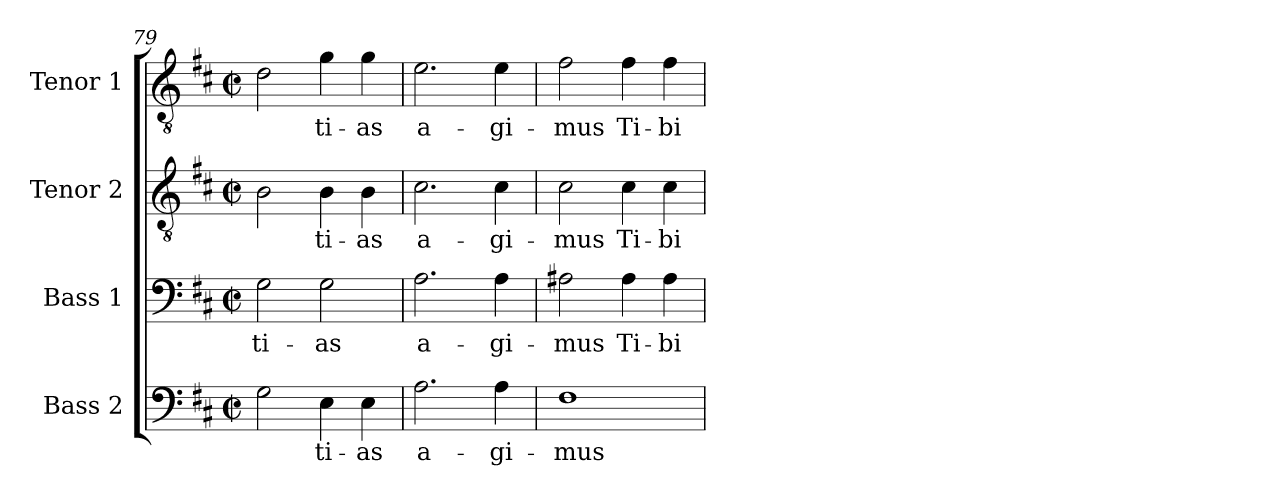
**kern	**text	**kern	**text	**kern	**text	**kern	**text
*part4	*part4	*part3	*part3	*part2	*part2	*part1	*part1
*staff4	*staff4	*staff3	*staff3	*staff2	*staff2	*staff1	*staff1
*I"Bass 2	*	*I"Bass 1	*	*I"Tenor 2	*	*I"Tenor 1	*
*I'B. 2	*	*I'B. 1	*	*I'T. 2	*	*I'T. 1	*
!!LO:LB:g=z
*clefF4	*	*clefF4	*	*clefGv2	*	*clefGv2	*
*k[f#c#]	*	*k[f#c#]	*	*k[f#c#]	*	*k[f#c#]	*
*D:	*	*D:	*	*D:	*	*D:	*
*M2/2	*	*M2/2	*	*M2/2	*	*M2/2	*
*met(c|)	*	*met(c|)	*	*met(c|)	*	*met(c|)	*
=79	=79	=79	=79	=79	=79	=79	=79
!	!	!	!LO:LY:b	!	!	!	!
2G\	.	2G\	-ti-	2B\	.	2d\	.
!	!LO:LY:b	!	!LO:LY:b	!	!LO:LY:b	!	!LO:LY:b
4E\	-ti-	2G\	-as	4B\	-ti-	4g\	-ti-
!	!LO:LY:b	!	!	!	!LO:LY:b	!	!LO:LY:b
4E\	-as	.	.	4B\	-as	4g\	-as
=80	=80	=80	=80	=80	=80	=80	=80
!	!LO:LY:b	!	!LO:LY:b	!	!LO:LY:b	!	!LO:LY:b
2.A\	a-	2.A\	a-	2.c#\	a-	2.e\	a-
!	!LO:LY:b	!	!LO:LY:b	!	!LO:LY:b	!	!LO:LY:b
4A\	-gi-	4A\	-gi-	4c#\	-gi-	4e\	-gi-
=81	=81	=81	=81	=81	=81	=81	=81
!	!LO:LY:b	!	!LO:LY:b	!	!LO:LY:b	!	!LO:LY:b
1F#	-mus	2A#X\	-mus	2c#\	-mus	2f#\	-mus
!	!	!	!LO:LY:b	!	!LO:LY:b	!	!LO:LY:b
.	.	4A#\	Ti-	4c#\	Ti-	4f#\	Ti-
!	!	!	!LO:LY:b	!	!LO:LY:b	!	!LO:LY:b
.	.	4A#\	-bi	4c#\	-bi	4f#\	-bi
=	=	=	=	=	=	=	=
*-	*-	*-	*-	*-	*-	*-	*-
